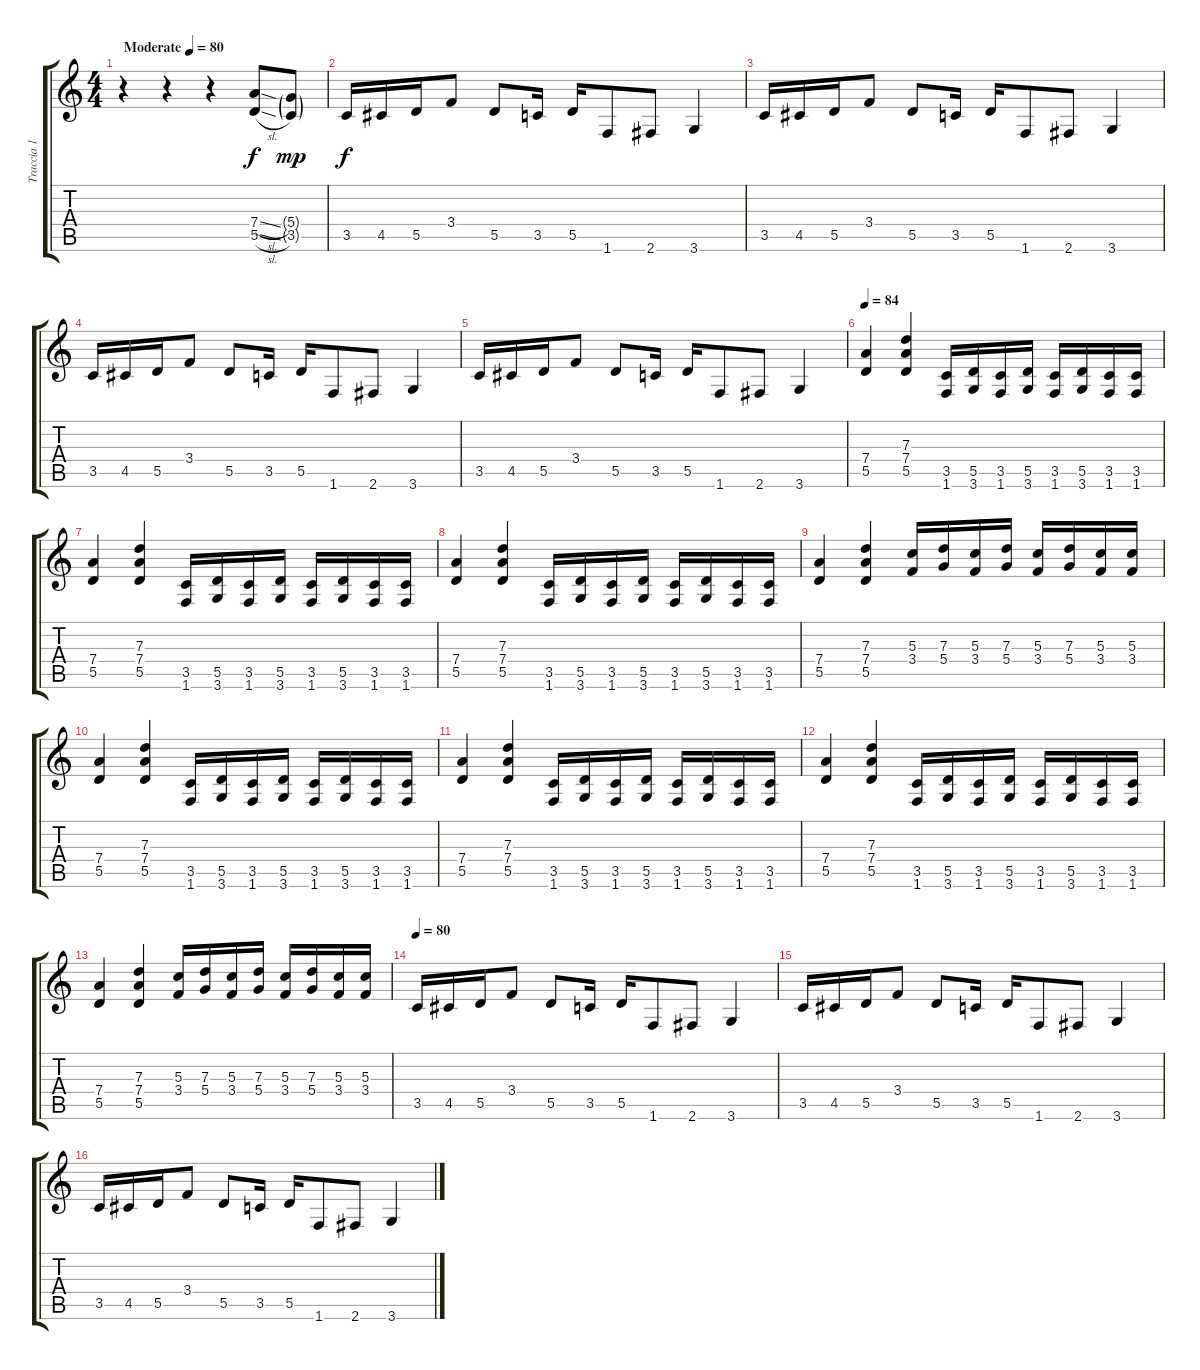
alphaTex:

\track ("Traccia 1" "Traccia 1") {instrument distortionguitar}
\staff {score tabs}
\tuning (E4 B3 G3 D3 A2 E2) {hide}
\ts (4 4)
\tempo (80 "Moderate")
\clef g2
\ks c
r.4{dy f instrument distortionguitar} r.4 r.4 (7.4{sl} 5.5{sl}).8 (5.4{g} 3.5{g}).8{dy mp} |
3.5.16{dy f} 4.5.16 5.5.16 3.4.8 5.5.8 3.5.16 5.5.16 1.6.8 2.6.8 3.6.4 |
3.5.16 4.5.16 5.5.16 3.4.8 5.5.8 3.5.16 5.5.16 1.6.8 2.6.8 3.6.4 |
3.5.16 4.5.16 5.5.16 3.4.8 5.5.8 3.5.16 5.5.16 1.6.8 2.6.8 3.6.4 |
3.5.16 4.5.16 5.5.16 3.4.8 5.5.8 3.5.16 5.5.16 1.6.8 2.6.8 3.6.4 |
\tempo 84
(7.4 5.5).4 (7.3 7.4 5.5).4 (3.5 1.6).16 (5.5 3.6).16 (3.5 1.6).16 (5.5 3.6).16 (3.5 1.6).16 (5.5 3.6).16 (3.5 1.6).16 (3.5 1.6).16 |
(7.4 5.5).4 (7.3 7.4 5.5).4 (3.5 1.6).16 (5.5 3.6).16 (3.5 1.6).16 (5.5 3.6).16 (3.5 1.6).16 (5.5 3.6).16 (3.5 1.6).16 (3.5 1.6).16 |
(7.4 5.5).4 (7.3 7.4 5.5).4 (3.5 1.6).16 (5.5 3.6).16 (3.5 1.6).16 (5.5 3.6).16 (3.5 1.6).16 (5.5 3.6).16 (3.5 1.6).16 (3.5 1.6).16 |
(7.4 5.5).4 (7.3 7.4 5.5).4 (5.3 3.4).16 (7.3 5.4).16 (5.3 3.4).16 (7.3 5.4).16 (5.3 3.4).16 (7.3 5.4).16 (5.3 3.4).16 (5.3 3.4).16 |
(7.4 5.5).4 (7.3 7.4 5.5).4 (3.5 1.6).16 (5.5 3.6).16 (3.5 1.6).16 (5.5 3.6).16 (3.5 1.6).16 (5.5 3.6).16 (3.5 1.6).16 (3.5 1.6).16 |
(7.4 5.5).4 (7.3 7.4 5.5).4 (3.5 1.6).16 (5.5 3.6).16 (3.5 1.6).16 (5.5 3.6).16 (3.5 1.6).16 (5.5 3.6).16 (3.5 1.6).16 (3.5 1.6).16 |
(7.4 5.5).4 (7.3 7.4 5.5).4 (3.5 1.6).16 (5.5 3.6).16 (3.5 1.6).16 (5.5 3.6).16 (3.5 1.6).16 (5.5 3.6).16 (3.5 1.6).16 (3.5 1.6).16 |
(7.4 5.5).4 (7.3 7.4 5.5).4 (5.3 3.4).16 (7.3 5.4).16 (5.3 3.4).16 (7.3 5.4).16 (5.3 3.4).16 (7.3 5.4).16 (5.3 3.4).16 (5.3 3.4).16 |
\tempo 80
3.5.16 4.5.16 5.5.16 3.4.8 5.5.8 3.5.16 5.5.16 1.6.8 2.6.8 3.6.4 |
3.5.16 4.5.16 5.5.16 3.4.8 5.5.8 3.5.16 5.5.16 1.6.8 2.6.8 3.6.4 |
3.5.16 4.5.16 5.5.16 3.4.8 5.5.8 3.5.16 5.5.16 1.6.8 2.6.8 3.6.4
